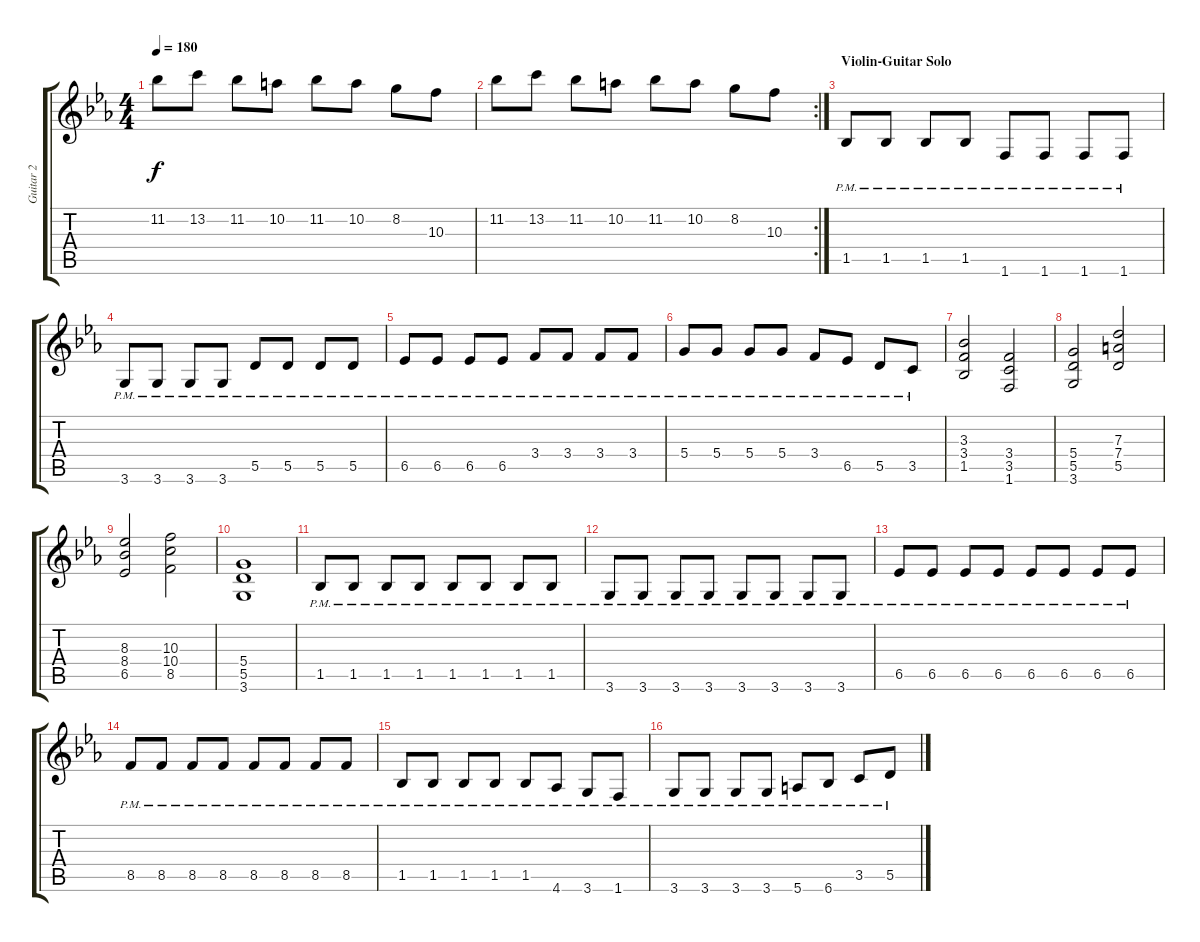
\track ("Guitar 2" "Guitar 2") {instrument distortionguitar}
\staff {score tabs}
\tuning (E4 B3 G3 D3 A2 E2) {hide}
\ts (4 4)
\tempo 180
\clef g2
\ks eb
11.2.8{dy f} 13.2.8 11.2.8 10.2.8 11.2.8 10.2.8 8.2.8 10.3.8 |
\rc 2
11.2.8 13.2.8 11.2.8 10.2.8 11.2.8 10.2.8 8.2.8 10.3.8 |
\section ("" "Violin-Guitar Solo")
1.5{pm}.8 1.5{pm}.8 1.5{pm}.8 1.5{pm}.8 1.6{pm}.8 1.6{pm}.8 1.6{pm}.8 1.6{pm}.8 |
3.6{pm}.8 3.6{pm}.8 3.6{pm}.8 3.6{pm}.8 5.5{pm}.8 5.5{pm}.8 5.5{pm}.8 5.5{pm}.8 |
6.5{pm}.8 6.5{pm}.8 6.5{pm}.8 6.5{pm}.8 3.4{pm}.8 3.4{pm}.8 3.4{pm}.8 3.4{pm}.8 |
5.4{pm}.8 5.4{pm}.8 5.4{pm}.8 5.4{pm}.8 3.4{pm}.8 6.5{pm}.8 5.5{pm}.8 3.5{pm}.8 |
(3.3 3.4 1.5).2 (3.4 3.5 1.6).2 |
(5.4 5.5 3.6).2 (7.3 7.4 5.5).2 |
(8.3 8.4 6.5).2 (10.3 10.4 8.5).2 |
(5.4 5.5 3.6).1 |
1.5{pm}.8 1.5{pm}.8 1.5{pm}.8 1.5{pm}.8 1.5{pm}.8 1.5{pm}.8 1.5{pm}.8 1.5{pm}.8 |
3.6{pm}.8 3.6{pm}.8 3.6{pm}.8 3.6{pm}.8 3.6{pm}.8 3.6{pm}.8 3.6{pm}.8 3.6{pm}.8 |
6.5{pm}.8 6.5{pm}.8 6.5{pm}.8 6.5{pm}.8 6.5{pm}.8 6.5{pm}.8 6.5{pm}.8 6.5{pm}.8 |
8.5{pm}.8 8.5{pm}.8 8.5{pm}.8 8.5{pm}.8 8.5{pm}.8 8.5{pm}.8 8.5{pm}.8 8.5{pm}.8 |
1.5{pm}.8 1.5{pm}.8 1.5{pm}.8 1.5{pm}.8 1.5{pm}.8 4.6{pm}.8 3.6{pm}.8 1.6{pm}.8 |
3.6{pm}.8 3.6{pm}.8 3.6{pm}.8 3.6{pm}.8 5.6{pm}.8 6.6{pm}.8 3.5{pm}.8 5.5{pm}.8
